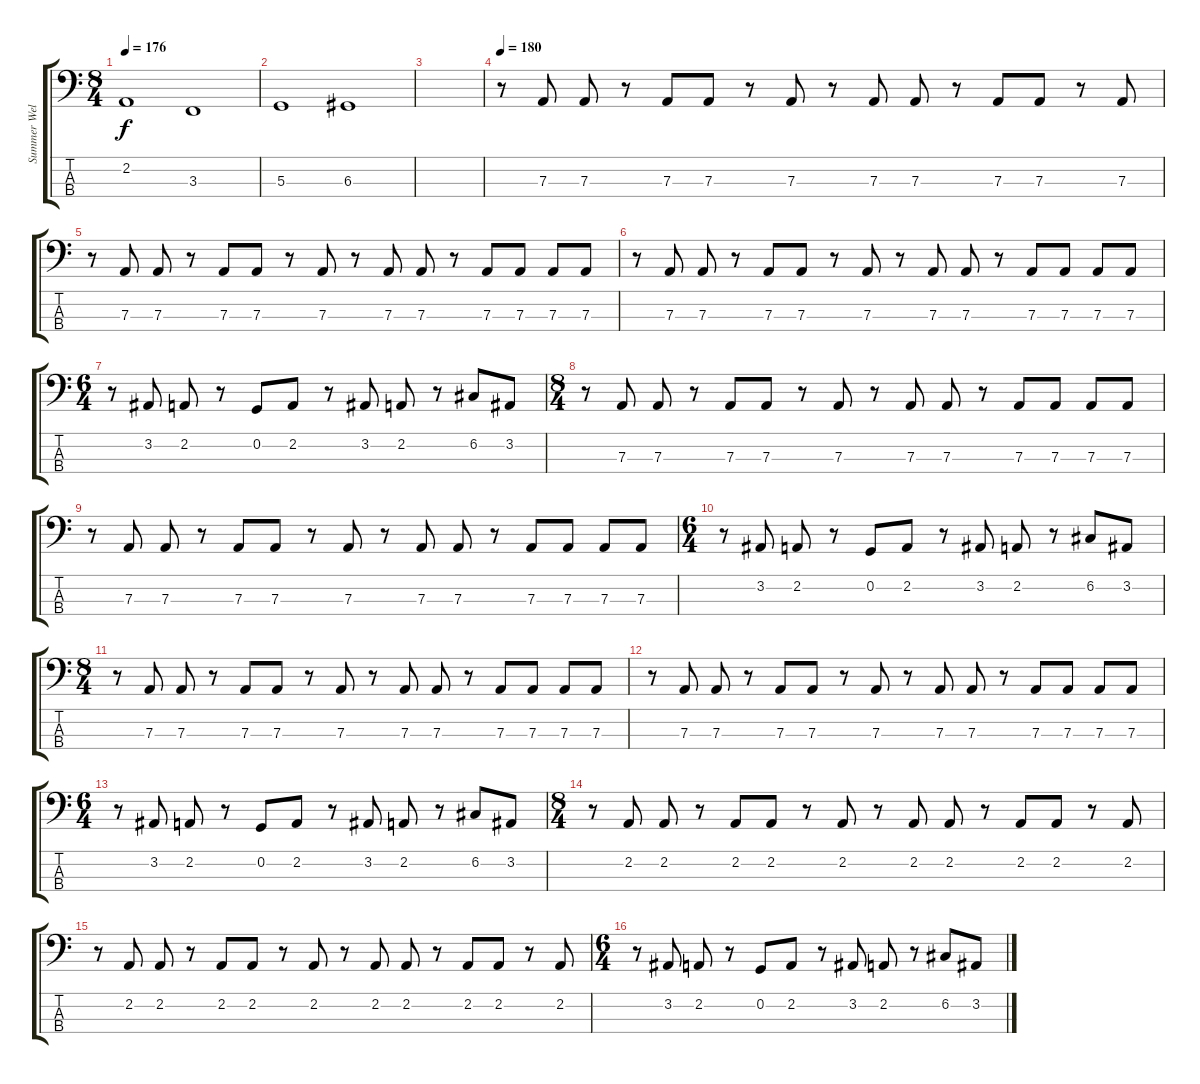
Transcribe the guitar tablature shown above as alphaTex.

\track ("Summer Welch" "Summer Wel") {instrument electricbassfinger}
\staff {score tabs}
\tuning (C2 G1 D1 G0) {hide}
\ts (8 4)
\tempo 176
\clef f4
\ks c
2.2.1{dy f} 3.3.1 |
5.3.1 6.3.1 |
|
\tempo 180
r.8 7.3.8 7.3.8 r.8 7.3.8 7.3.8 r.8 7.3.8 r.8 7.3.8 7.3.8 r.8 7.3.8 7.3.8 r.8 7.3.8 |
r.8 7.3.8 7.3.8 r.8 7.3.8 7.3.8 r.8 7.3.8 r.8 7.3.8 7.3.8 r.8 7.3.8 7.3.8 7.3.8 7.3.8 |
r.8 7.3.8 7.3.8 r.8 7.3.8 7.3.8 r.8 7.3.8 r.8 7.3.8 7.3.8 r.8 7.3.8 7.3.8 7.3.8 7.3.8 |
\ts (6 4)
r.8 3.2.8 2.2.8 r.8 0.2.8 2.2.8 r.8 3.2.8 2.2.8 r.8 6.2.8 3.2.8 |
\ts (8 4)
r.8 7.3.8 7.3.8 r.8 7.3.8 7.3.8 r.8 7.3.8 r.8 7.3.8 7.3.8 r.8 7.3.8 7.3.8 7.3.8 7.3.8 |
r.8 7.3.8 7.3.8 r.8 7.3.8 7.3.8 r.8 7.3.8 r.8 7.3.8 7.3.8 r.8 7.3.8 7.3.8 7.3.8 7.3.8 |
\ts (6 4)
r.8 3.2.8 2.2.8 r.8 0.2.8 2.2.8 r.8 3.2.8 2.2.8 r.8 6.2.8 3.2.8 |
\ts (8 4)
r.8 7.3.8 7.3.8 r.8 7.3.8 7.3.8 r.8 7.3.8 r.8 7.3.8 7.3.8 r.8 7.3.8 7.3.8 7.3.8 7.3.8 |
r.8 7.3.8 7.3.8 r.8 7.3.8 7.3.8 r.8 7.3.8 r.8 7.3.8 7.3.8 r.8 7.3.8 7.3.8 7.3.8 7.3.8 |
\ts (6 4)
r.8 3.2.8 2.2.8 r.8 0.2.8 2.2.8 r.8 3.2.8 2.2.8 r.8 6.2.8 3.2.8 |
\ts (8 4)
r.8 2.2.8 2.2.8 r.8 2.2.8 2.2.8 r.8 2.2.8 r.8 2.2.8 2.2.8 r.8 2.2.8 2.2.8 r.8 2.2.8 |
r.8 2.2.8 2.2.8 r.8 2.2.8 2.2.8 r.8 2.2.8 r.8 2.2.8 2.2.8 r.8 2.2.8 2.2.8 r.8 2.2.8 |
\ts (6 4)
r.8 3.2.8 2.2.8 r.8 0.2.8 2.2.8 r.8 3.2.8 2.2.8 r.8 6.2.8 3.2.8
